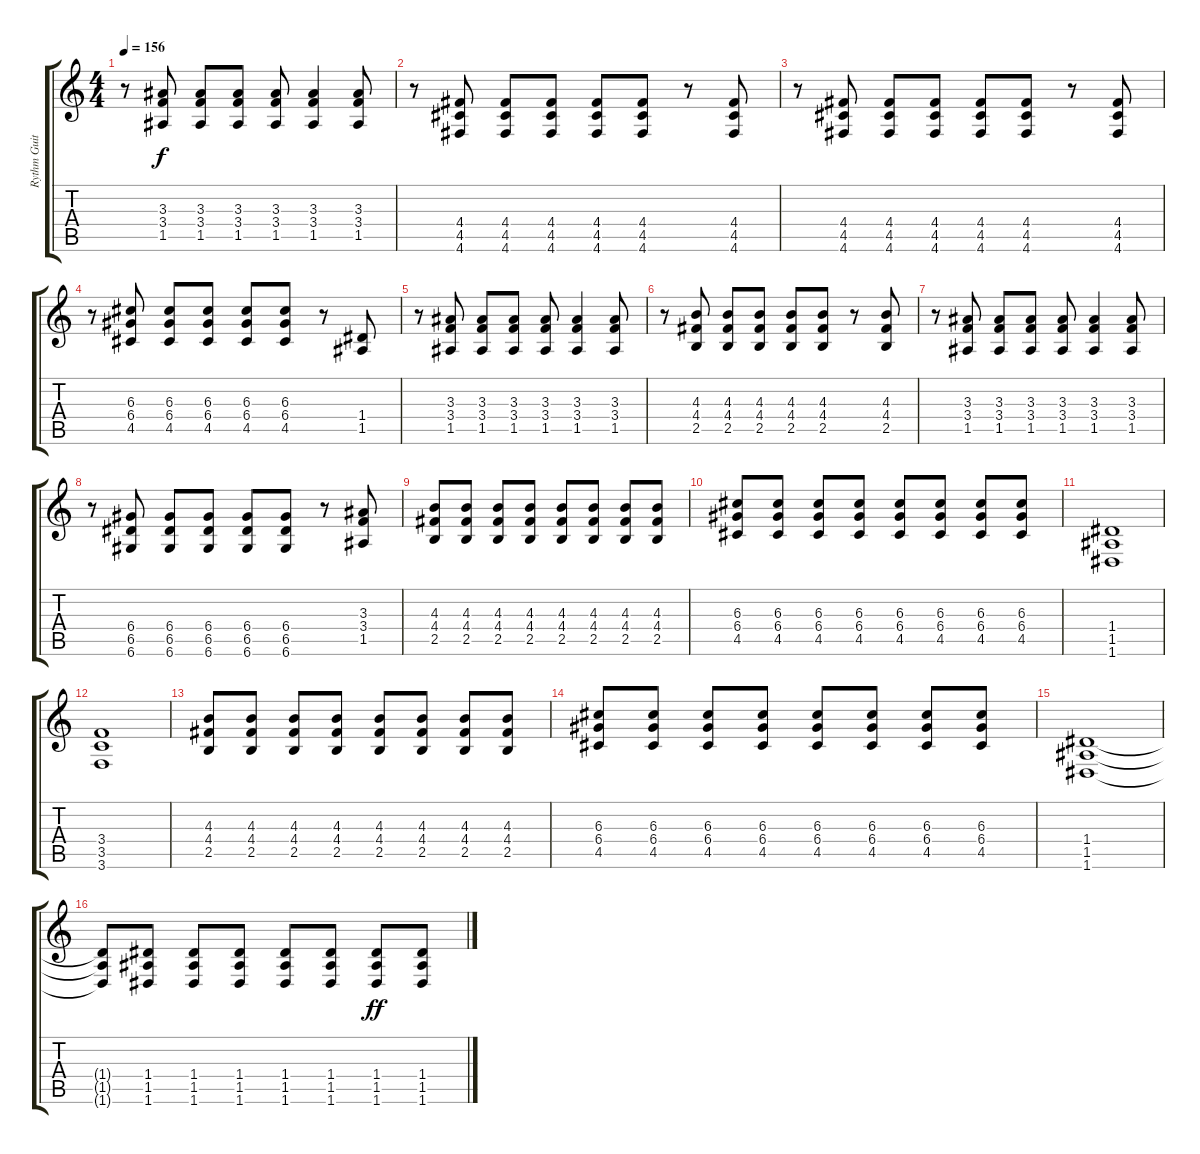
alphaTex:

\track ("Rythm Guitar" "Rythm Guit") {instrument overdrivenguitar}
\staff {score tabs}
\tuning (E4 B3 G3 D3 A2 D2) {hide}
\ts (4 4)
\tempo 156
\clef g2
\ks c
r.8{dy f} (3.3 3.4 1.5).8 (3.3 3.4 1.5).8 (3.3 3.4 1.5).8 (3.3 3.4 1.5).8 (3.3 3.4 1.5).4 (3.3 3.4 1.5).8 |
r.8 (4.4 4.5 4.6).8 (4.4 4.5 4.6).8 (4.4 4.5 4.6).8 (4.4 4.5 4.6).8 (4.4 4.5 4.6).8 r.8 (4.4 4.5 4.6).8 |
r.8 (4.4 4.5 4.6).8 (4.4 4.5 4.6).8 (4.4 4.5 4.6).8 (4.4 4.5 4.6).8 (4.4 4.5 4.6).8 r.8 (4.4 4.5 4.6).8 |
r.8 (6.3 6.4 4.5).8 (6.3 6.4 4.5).8 (6.3 6.4 4.5).8 (6.3 6.4 4.5).8 (6.3 6.4 4.5).8 r.8 (1.4 1.5).8 |
r.8 (3.3 3.4 1.5).8 (3.3 3.4 1.5).8 (3.3 3.4 1.5).8 (3.3 3.4 1.5).8 (3.3 3.4 1.5).4 (3.3 3.4 1.5).8 |
r.8 (4.3 4.4 2.5).8 (4.3 4.4 2.5).8 (4.3 4.4 2.5).8 (4.3 4.4 2.5).8 (4.3 4.4 2.5).8 r.8 (4.3 4.4 2.5).8 |
r.8 (3.3 3.4 1.5).8 (3.3 3.4 1.5).8 (3.3 3.4 1.5).8 (3.3 3.4 1.5).8 (3.3 3.4 1.5).4 (3.3 3.4 1.5).8 |
r.8 (6.4 6.5 6.6).8 (6.4 6.5 6.6).8 (6.4 6.5 6.6).8 (6.4 6.5 6.6).8 (6.4 6.5 6.6).8 r.8 (3.3 3.4 1.5).8 |
(4.3 4.4 2.5).8 (4.3 4.4 2.5).8 (4.3 4.4 2.5).8 (4.3 4.4 2.5).8 (4.3 4.4 2.5).8 (4.3 4.4 2.5).8 (4.3 4.4 2.5).8 (4.3 4.4 2.5).8 |
(6.3 6.4 4.5).8 (6.3 6.4 4.5).8 (6.3 6.4 4.5).8 (6.3 6.4 4.5).8 (6.3 6.4 4.5).8 (6.3 6.4 4.5).8 (6.3 6.4 4.5).8 (6.3 6.4 4.5).8 |
(1.4 1.5 1.6).1 |
(3.4 3.5 3.6).1 |
(4.3 4.4 2.5).8 (4.3 4.4 2.5).8 (4.3 4.4 2.5).8 (4.3 4.4 2.5).8 (4.3 4.4 2.5).8 (4.3 4.4 2.5).8 (4.3 4.4 2.5).8 (4.3 4.4 2.5).8 |
(6.3 6.4 4.5).8 (6.3 6.4 4.5).8 (6.3 6.4 4.5).8 (6.3 6.4 4.5).8 (6.3 6.4 4.5).8 (6.3 6.4 4.5).8 (6.3 6.4 4.5).8 (6.3 6.4 4.5).8 |
(1.4 1.5 1.6).1 |
(1.4{t} 1.5{t} 1.6{t}).8 (1.4 1.5 1.6).8 (1.4 1.5 1.6).8 (1.4 1.5 1.6).8 (1.4 1.5 1.6).8 (1.4 1.5 1.6).8 (1.4 1.5 1.6).8{dy ff} (1.4 1.5 1.6).8
